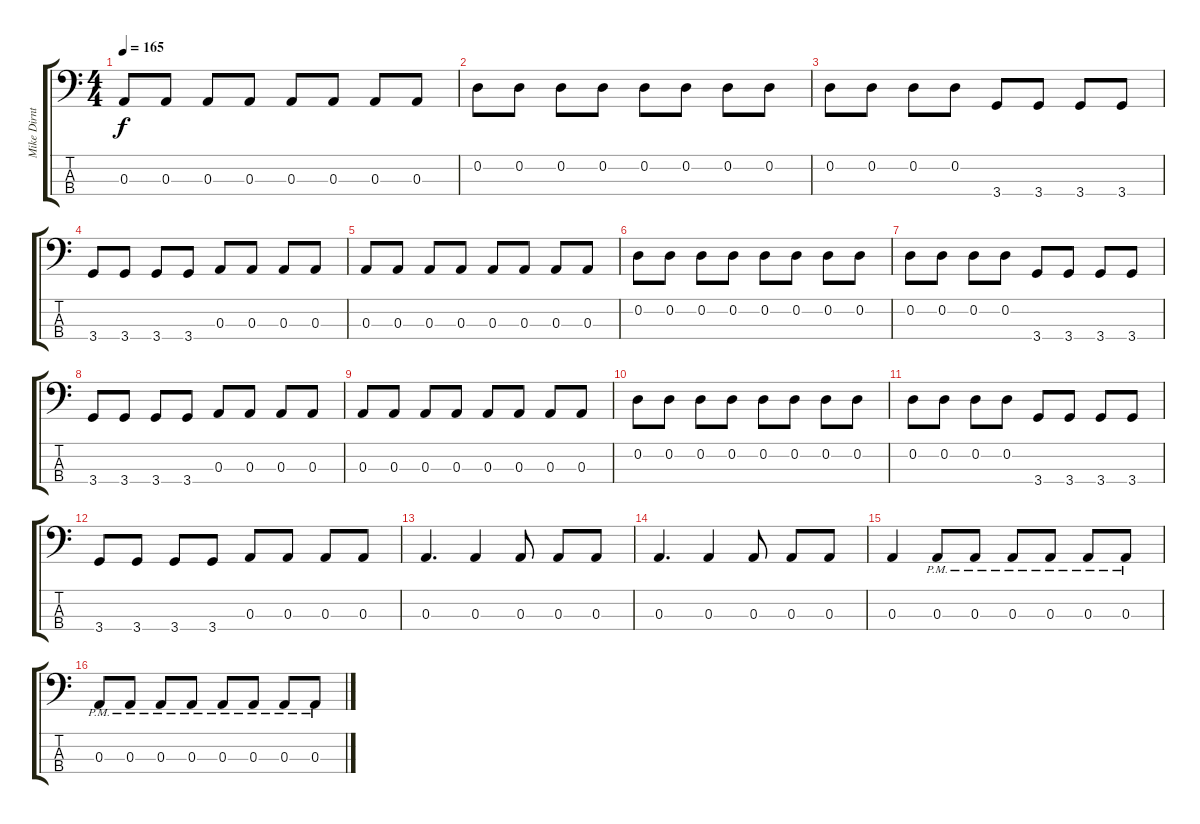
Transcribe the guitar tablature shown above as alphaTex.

\track ("Mike Dirnt (Bass)" "Mike Dirnt") {instrument electricbassfinger}
\staff {score tabs}
\tuning (G2 D2 A1 E1) {hide}
\ts (4 4)
\tempo 165
\clef f4
\ks c
0.3.8{dy f} 0.3.8 0.3.8 0.3.8 0.3.8 0.3.8 0.3.8 0.3.8 |
0.2.8 0.2.8 0.2.8 0.2.8 0.2.8 0.2.8 0.2.8 0.2.8 |
0.2.8 0.2.8 0.2.8 0.2.8 3.4.8 3.4.8 3.4.8 3.4.8 |
3.4.8 3.4.8 3.4.8 3.4.8 0.3.8 0.3.8 0.3.8 0.3.8 |
0.3.8 0.3.8 0.3.8 0.3.8 0.3.8 0.3.8 0.3.8 0.3.8 |
0.2.8 0.2.8 0.2.8 0.2.8 0.2.8 0.2.8 0.2.8 0.2.8 |
0.2.8 0.2.8 0.2.8 0.2.8 3.4.8 3.4.8 3.4.8 3.4.8 |
3.4.8 3.4.8 3.4.8 3.4.8 0.3.8 0.3.8 0.3.8 0.3.8 |
0.3.8 0.3.8 0.3.8 0.3.8 0.3.8 0.3.8 0.3.8 0.3.8 |
0.2.8 0.2.8 0.2.8 0.2.8 0.2.8 0.2.8 0.2.8 0.2.8 |
0.2.8 0.2.8 0.2.8 0.2.8 3.4.8 3.4.8 3.4.8 3.4.8 |
3.4.8 3.4.8 3.4.8 3.4.8 0.3.8 0.3.8 0.3.8 0.3.8 |
0.3.4{d} 0.3.4 0.3.8 0.3.8 0.3.8 |
0.3.4{d} 0.3.4 0.3.8 0.3.8 0.3.8 |
0.3.4 0.3{pm}.8 0.3{pm}.8 0.3{pm}.8 0.3{pm}.8 0.3{pm}.8 0.3{pm}.8 |
0.3{pm}.8 0.3{pm}.8 0.3{pm}.8 0.3{pm}.8 0.3{pm}.8 0.3{pm}.8 0.3{pm}.8 0.3{pm}.8
